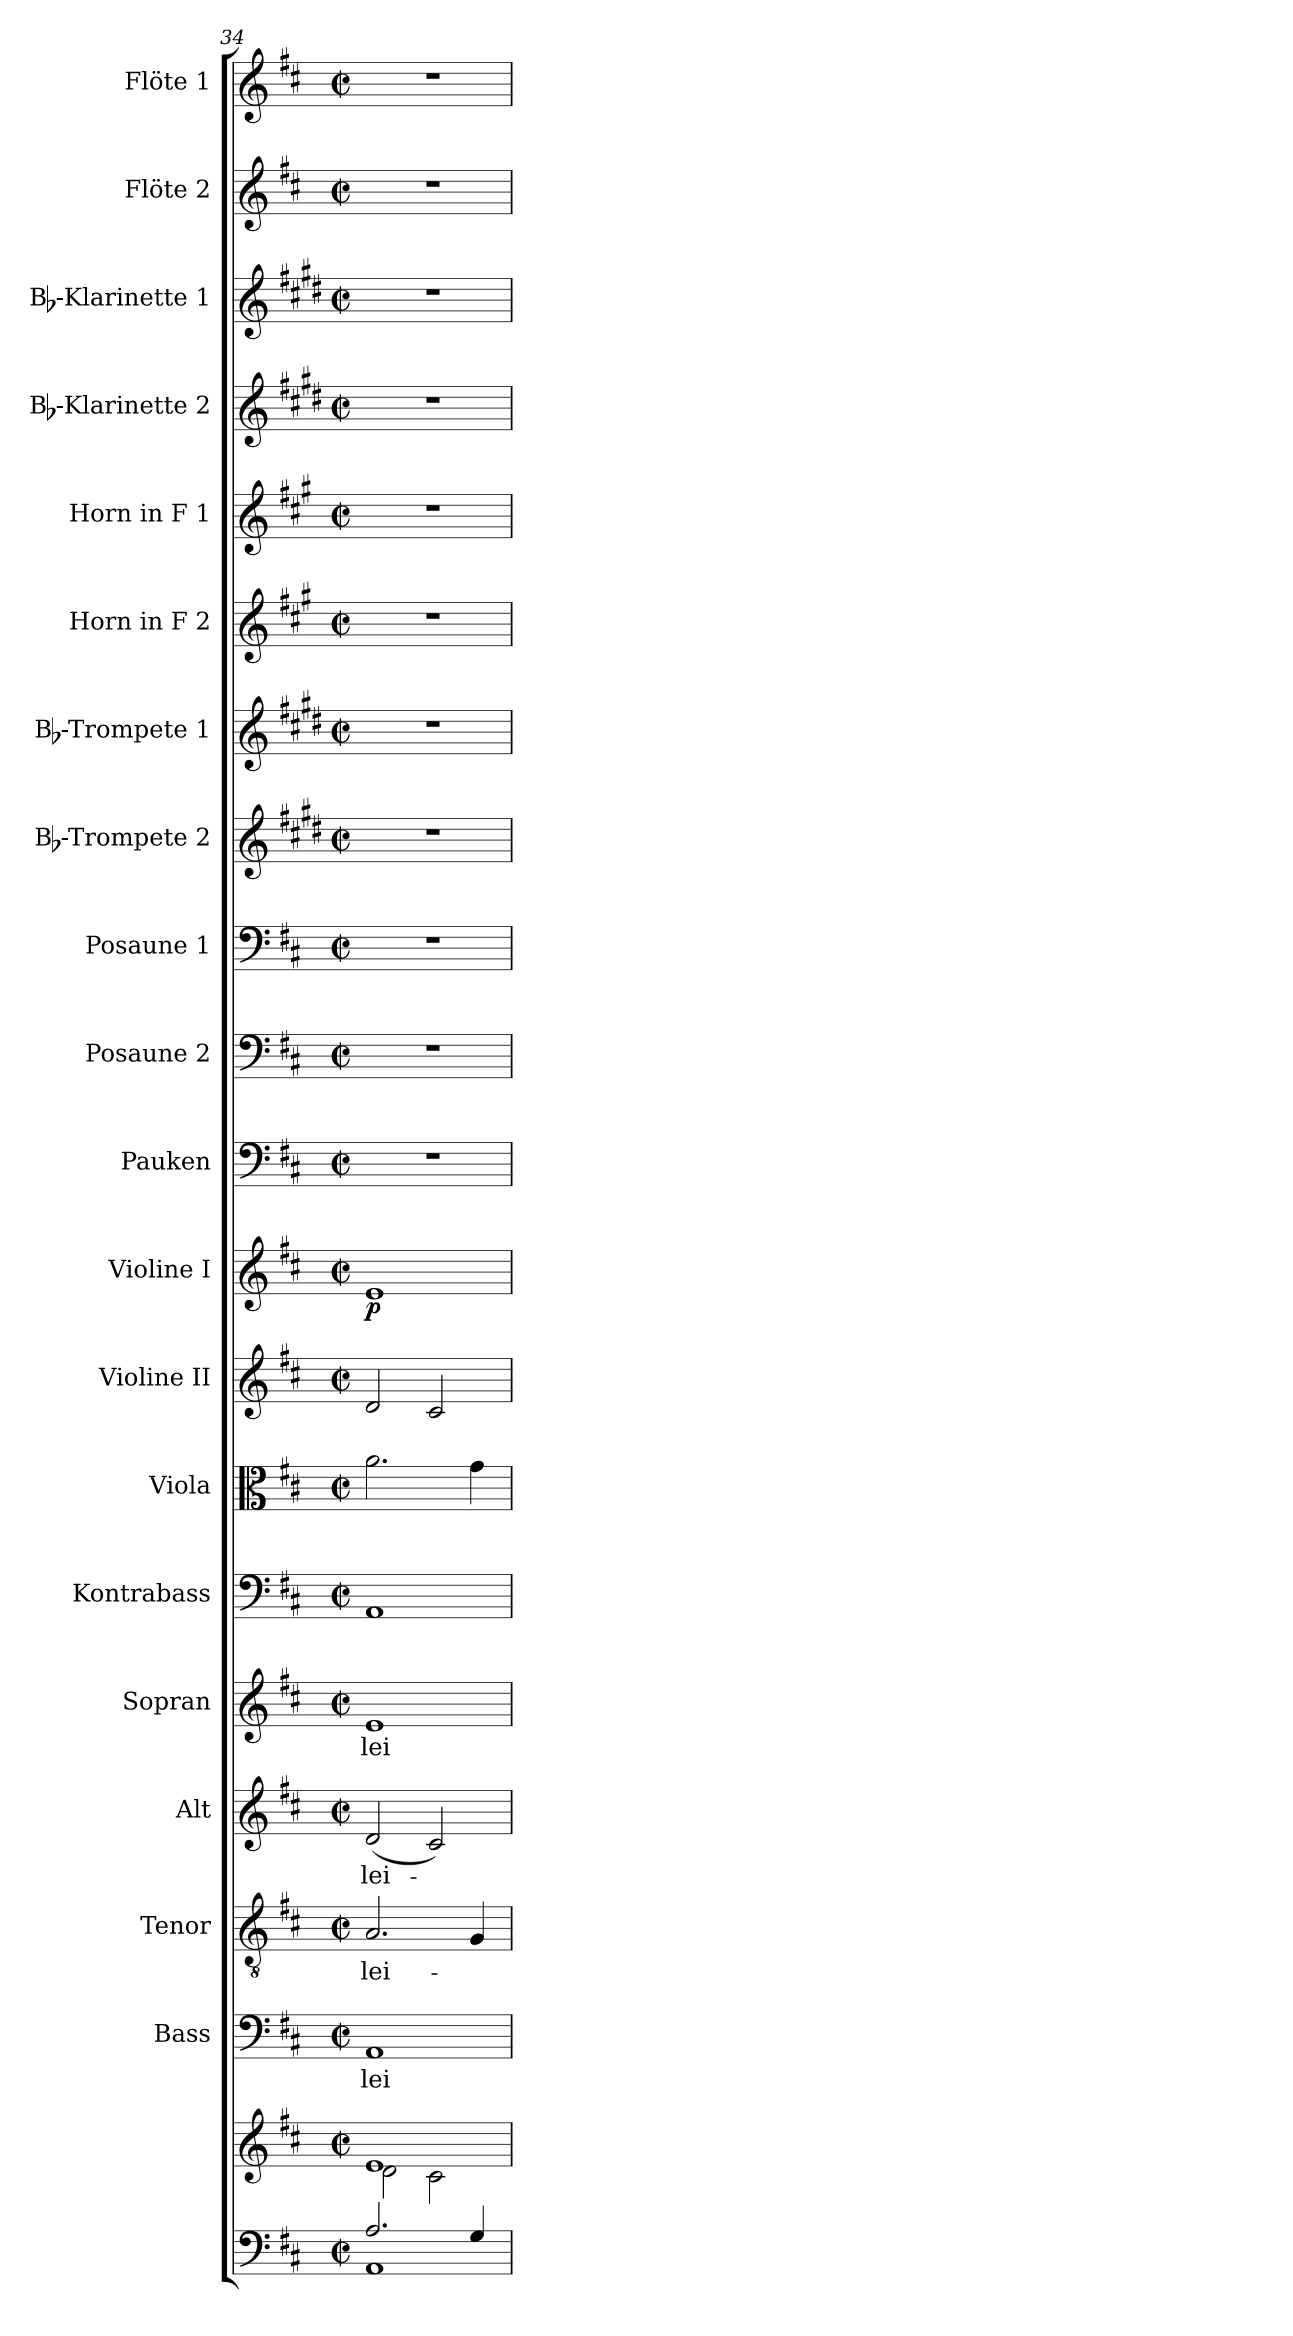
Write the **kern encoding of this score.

**kern	**kern	**kern	**text	**kern	**text	**kern	**text	**kern	**text	**kern	**kern	**kern	**kern	**dynam	**kern	**kern	**kern	**kern	**kern	**kern	**kern	**kern	**kern	**kern	**kern
*part20	*part20	*part19	*part19	*part18	*part18	*part17	*part17	*part16	*part16	*part15	*part14	*part13	*part12	*part12	*part11	*part10	*part9	*part8	*part7	*part6	*part5	*part4	*part3	*part2	*part1
*staff21	*staff20	*staff19	*staff19	*staff18	*staff18	*staff17	*staff17	*staff16	*staff16	*staff15	*staff14	*staff13	*staff12	*staff12	*staff11	*staff10	*staff9	*staff8	*staff7	*staff6	*staff5	*staff4	*staff3	*staff2	*staff1
*	*	*I"Bass	*	*I"Tenor	*	*I"Alt	*	*I"Sopran	*	*I"Kontrabass	*I"Viola	*I"Violine II	*I"Violine I	*	*I"Pauken	*I"Posaune 2	*I"Posaune 1	*I"Bb-Trompete 2	*I"Bb-Trompete 1	*I"Horn in F 2	*I"Horn in F 1	*I"Bb-Klarinette 2	*I"Bb-Klarinette 1	*I"Flöte 2	*I"Flöte 1
*	*	*I'B.	*	*I'T.	*	*I'A.	*	*I'S.	*	*I'Kb.	*I'Vla.	*I'Vl. II	*I'Vl. I	*	*I'Pk.	*I'Pos. 2	*I'Pos. 1	*I'Bb Trp. 2	*I'Bb Trp. 1	*	*	*I'Bb Kl. 2	*I'Bb Kl. 1	*I'Fl. 2	*I'Fl. 1
*clefF4	*clefG2	*clefF4	*	*clefGv2	*	*clefG2	*	*clefG2	*	*clefF4	*clefC3	*clefG2	*clefG2	*	*clefF4	*clefF4	*clefF4	*clefG2	*clefG2	*clefG2	*clefG2	*clefG2	*clefG2	*clefG2	*clefG2
*	*	*	*	*	*	*	*	*	*	*ITrd7c12	*	*	*	*	*	*	*	*ITrd1c2	*ITrd1c2	*ITrd4c7	*ITrd4c7	*ITrd1c2	*ITrd1c2	*	*
*k[f#c#]	*k[f#c#]	*k[f#c#]	*	*k[f#c#]	*	*k[f#c#]	*	*k[f#c#]	*	*k[f#c#]	*k[f#c#]	*k[f#c#]	*k[f#c#]	*	*k[f#c#]	*k[f#c#]	*k[f#c#]	*k[f#c#]	*k[f#c#]	*k[f#c#]	*k[f#c#]	*k[f#c#]	*k[f#c#]	*k[f#c#]	*k[f#c#]
*D:	*D:	*D:	*	*D:	*	*D:	*	*D:	*	*D:	*D:	*D:	*D:	*	*D:	*D:	*D:	*D:	*D:	*D:	*D:	*D:	*D:	*D:	*D:
*M2/2	*M2/2	*M2/2	*	*M2/2	*	*M2/2	*	*M2/2	*	*M2/2	*M2/2	*M2/2	*M2/2	*	*M2/2	*M2/2	*M2/2	*M2/2	*M2/2	*M2/2	*M2/2	*M2/2	*M2/2	*M2/2	*M2/2
*met(c|)	*met(c|)	*met(c|)	*	*met(c|)	*	*met(c|)	*	*met(c|)	*	*met(c|)	*met(c|)	*met(c|)	*met(c|)	*	*met(c|)	*met(c|)	*met(c|)	*met(c|)	*met(c|)	*met(c|)	*met(c|)	*met(c|)	*met(c|)	*met(c|)	*met(c|)
=34	=34	=34	=34	=34	=34	=34	=34	=34	=34	=34	=34	=34	=34	=34	=34	=34	=34	=34	=34	=34	=34	=34	=34	=34	=34
*^	*^	*	*	*	*	*	*	*	*	*	*	*	*	*	*	*	*	*	*	*	*	*	*	*	*
!	!	!	!	!	!LO:LY:b	!	!LO:LY:b	!	!LO:LY:b	!	!LO:LY:b	!	!	!	!	!LO:DY:b	!	!	!	!	!	!	!	!	!	!	!
2.A/	1AA	1e	2d\	1AA	-lei-	2.A/	-lei-	(<2d/	-lei-	1e	-lei-	1AAA	2.a\	2d/	1e	p	1r	1r	1r	1r	1r	1r	1r	1r	1r	1r	1r
.	.	.	2c#\	.	.	.	.	2c#/)	.	.	.	.	.	2c#/	.	.	.	.	.	.	.	.	.	.	.	.	.
4G/	.	.	.	.	.	4G/	.	.	.	.	.	.	4g\	.	.	.	.	.	.	.	.	.	.	.	.	.	.
*v	*v	*	*	*	*	*	*	*	*	*	*	*	*	*	*	*	*	*	*	*	*	*	*	*	*	*	*
*	*v	*v	*	*	*	*	*	*	*	*	*	*	*	*	*	*	*	*	*	*	*	*	*	*	*	*
=	=	=	=	=	=	=	=	=	=	=	=	=	=	=	=	=	=	=	=	=	=	=	=	=	=
*-	*-	*-	*-	*-	*-	*-	*-	*-	*-	*-	*-	*-	*-	*-	*-	*-	*-	*-	*-	*-	*-	*-	*-	*-	*-
